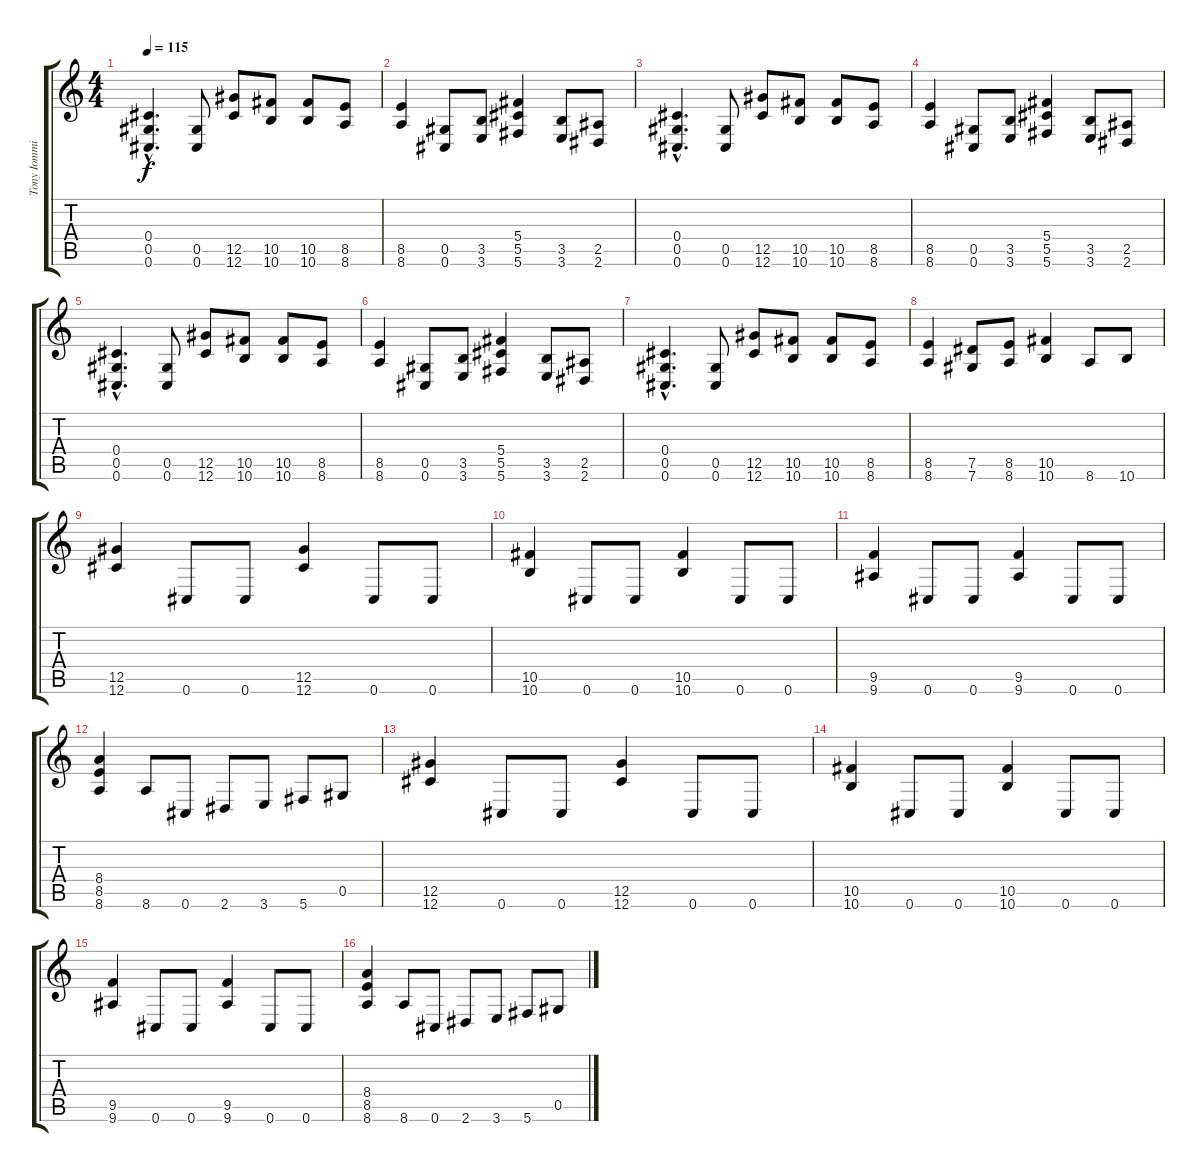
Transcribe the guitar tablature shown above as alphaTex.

\track ("Tony Iommi" "Tony Iommi") {instrument distortionguitar}
\staff {score tabs}
\tuning (Eb4 Bb3 Gb3 Db3 Ab2 Db2) {hide}
\ts (4 4)
\tempo 115
\clef g2
\ks c
(0.4{hac} 0.5{hac} 0.6{hac}).4{d dy f} (0.5 0.6).8 (12.5 12.6).8 (10.5 10.6).8 (10.5 10.6).8 (8.5 8.6).8 |
(8.5 8.6).4 (0.5 0.6).8 (3.5 3.6).8 (5.4 5.5 5.6).4 (3.5 3.6).8 (2.5 2.6).8 |
(0.4{hac} 0.5{hac} 0.6{hac}).4{d} (0.5 0.6).8 (12.5 12.6).8 (10.5 10.6).8 (10.5 10.6).8 (8.5 8.6).8 |
(8.5 8.6).4 (0.5 0.6).8 (3.5 3.6).8 (5.4 5.5 5.6).4 (3.5 3.6).8 (2.5 2.6).8 |
(0.4{hac} 0.5{hac} 0.6{hac}).4{d} (0.5 0.6).8 (12.5 12.6).8 (10.5 10.6).8 (10.5 10.6).8 (8.5 8.6).8 |
(8.5 8.6).4 (0.5 0.6).8 (3.5 3.6).8 (5.4 5.5 5.6).4 (3.5 3.6).8 (2.5 2.6).8 |
(0.4{hac} 0.5{hac} 0.6{hac}).4{d} (0.5 0.6).8 (12.5 12.6).8 (10.5 10.6).8 (10.5 10.6).8 (8.5 8.6).8 |
(8.5 8.6).4 (7.5 7.6).8 (8.5 8.6).8 (10.5 10.6).4 8.6.8 10.6.8 |
(12.5 12.6).4 0.6.8 0.6.8 (12.5 12.6).4 0.6.8 0.6.8 |
(10.5 10.6).4 0.6.8 0.6.8 (10.5 10.6).4 0.6.8 0.6.8 |
(9.5 9.6).4 0.6.8 0.6.8 (9.5 9.6).4 0.6.8 0.6.8 |
(8.4 8.5 8.6).4 8.6.8 0.6.8 2.6.8 3.6.8 5.6.8 0.5.8 |
(12.5 12.6).4 0.6.8 0.6.8 (12.5 12.6).4 0.6.8 0.6.8 |
(10.5 10.6).4 0.6.8 0.6.8 (10.5 10.6).4 0.6.8 0.6.8 |
(9.5 9.6).4 0.6.8 0.6.8 (9.5 9.6).4 0.6.8 0.6.8 |
(8.4 8.5 8.6).4 8.6.8 0.6.8 2.6.8 3.6.8 5.6.8 0.5.8
